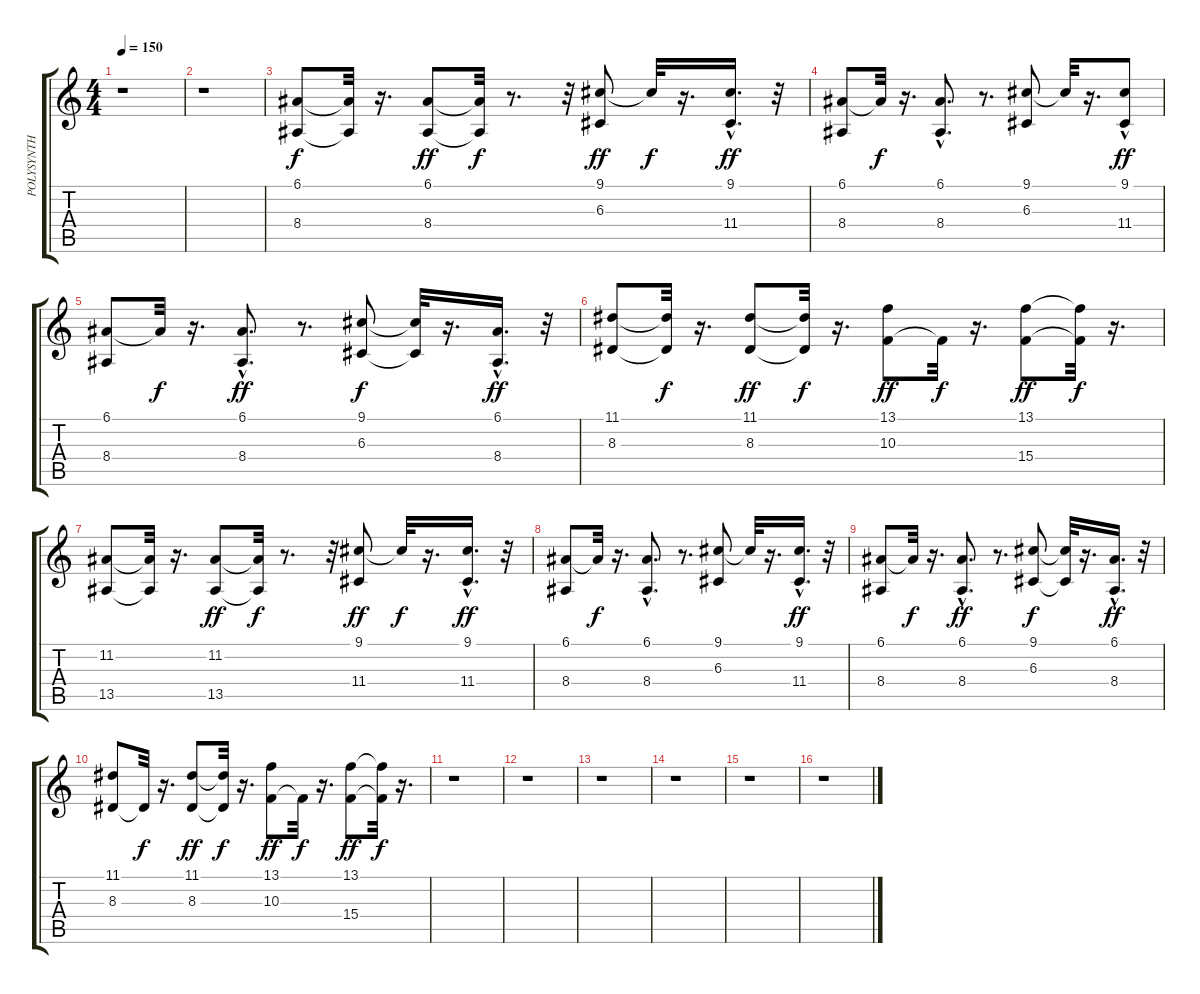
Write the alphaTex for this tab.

\track ("POLYSYNTH" "POLYSYNTH") {instrument pad3polysynth}
\staff {score tabs}
\tuning (E4 B3 G3 D3 A2 E2) {hide}
\ts (4 4)
\tempo 150
\clef g2
\ks c
r.1{dy f} |
r.1 |
(6.1 8.4).8 (6.1{t} 8.4{t}).32 r.16{d} (6.1 8.4).8{dy ff} (6.1{t} 8.4{t}).32{dy f} r.8{d} r.32 (9.1 6.3).8{dy ff} 9.1{t}.32{dy f} r.16{d} (9.1{hac} 11.4{hac}).16{d dy ff} r.32 |
(6.1 8.4).8 6.1{t}.32{dy f} r.16{d} (6.1{hac} 8.4).8{d} r.8{d} (9.1 6.3).8 9.1{t}.32 r.16{d} (9.1 11.4{hac}).8{dy ff} |
(6.1 8.4).8 6.1{t}.32{dy f} r.16{d} (6.1{hac} 8.4).8{d dy ff} r.8{d} (9.1 6.3).8{dy f} (9.1{t} 6.3{t}).32 r.16{d} (6.1{hac} 8.4{hac}).16{d dy ff} r.32 |
(11.1 8.3).8 (11.1{t} 8.3{t}).32{dy f} r.16{d} (11.1 8.3).8{dy ff} (11.1{t} 8.3{t}).32{dy f} r.16{d} (13.1 10.3).8{dy ff} 10.3{t}.32{dy f} r.16{d} (13.1 15.4).8{dy ff} (13.1{t} 15.4{t}).32{dy f} r.16{d} |
(11.2 13.5).8 (11.2{t} 13.5{t}).32 r.16{d} (11.2 13.5).8{dy ff} (11.2{t} 13.5{t}).32{dy f} r.8{d} r.32 (9.1 11.4).8{dy ff} 9.1{t}.32{dy f} r.16{d} (9.1{hac} 11.4{hac}).16{d dy ff} r.32 |
(6.1 8.4).8 6.1{t}.32{dy f} r.16{d} (6.1{hac} 8.4).8{d} r.8{d} (9.1 6.3).8 9.1{t}.32 r.16{d} (9.1{hac} 11.4{hac}).16{d dy ff} r.32 |
(6.1 8.4).8 6.1{t}.32{dy f} r.16{d} (6.1{hac} 8.4).8{d dy ff} r.8{d} (9.1 6.3).8{dy f} (9.1{t} 6.3{t}).32 r.16{d} (6.1{hac} 8.4{hac}).16{d dy ff} r.32 |
(11.1 8.3).8 8.3{t}.32{dy f} r.16{d} (11.1 8.3).8{dy ff} (11.1{t} 8.3{t}).32{dy f} r.16{d} (13.1 10.3).8{dy ff} 10.3{t}.32{dy f} r.16{d} (13.1 15.4).8{dy ff} (13.1{t} 15.4{t}).32{dy f} r.16{d} |
r.1 |
r.1 |
r.1 |
r.1 |
r.1 |
r.1
